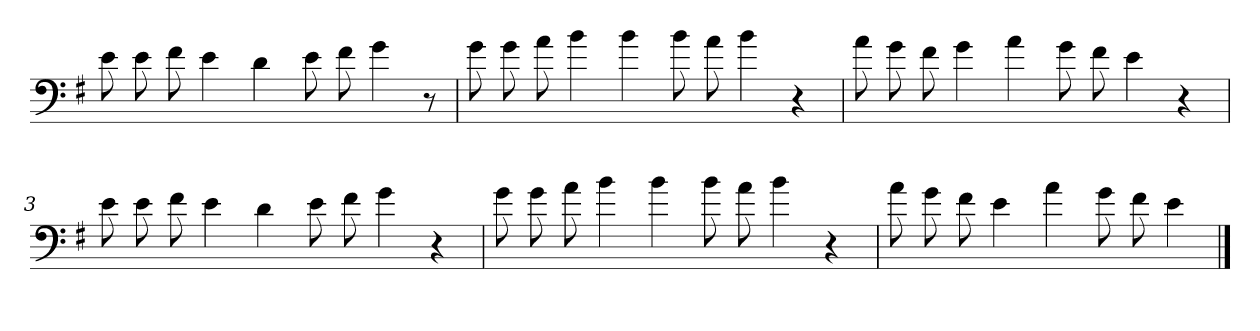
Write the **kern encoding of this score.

**kern
*part1
*staff1
*clefF4
*k[f#]
*e:
=
8e
8e
8f#
4e
4d
8e
8f#
4g
8r
=1
8g
8g
8a
4b
4b
8b
8a
4b
4r
=2
8a
8g
8f#
4g
4a
8g
8f#
4e
4r
=3
8e
8e
8f#
4e
4d
8e
8f#
4g
4r
=4
8g
8g
8a
4b
4b
8b
8a
4b
4r
=5
8a
8g
8f#
4e
4a
8g
8f#
4e
==
*-
